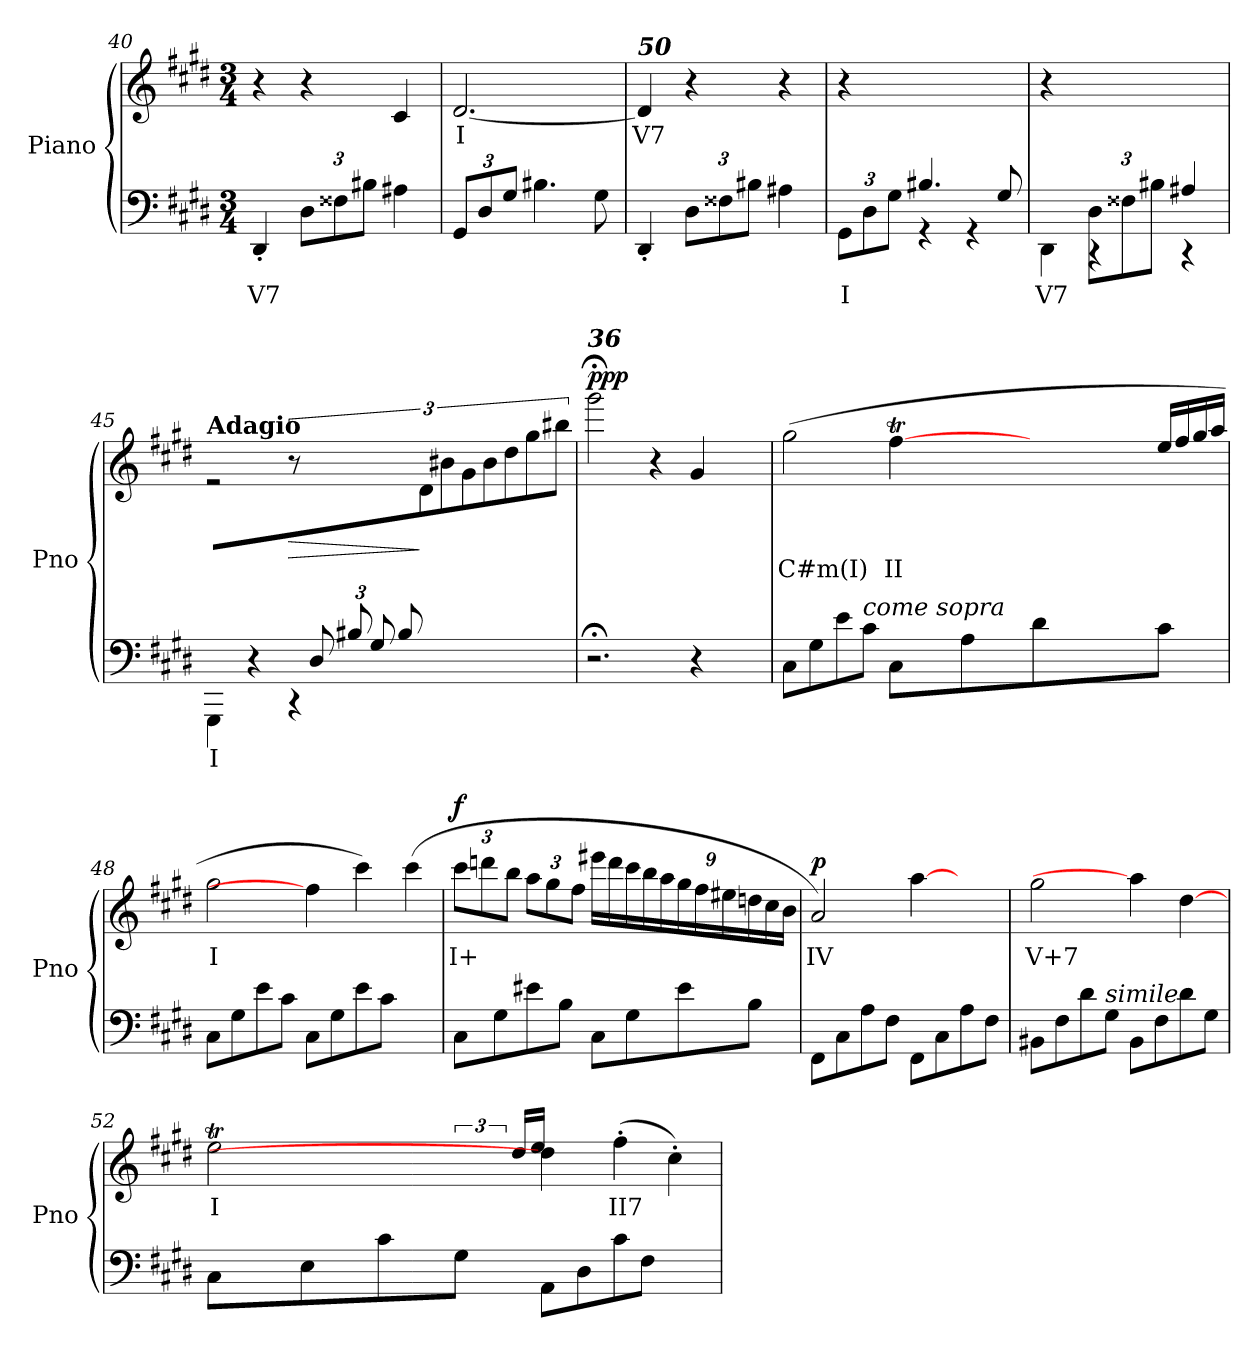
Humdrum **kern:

**kern	**text	**kern	**text	**dynam
*part1	*part1	*part1	*part1	*part1
*staff2	*staff2	*staff1	*staff1	*staff1/2
*I"Piano	*	*	*	*
*I'Pno	*	*	*	*
!!LO:PB:g=z
*clefF4	*	*clefG2	*	*
*k[f#c#g#d#]	*	*k[f#c#g#d#]	*	*
*M3/4	*	*M3/4	*	*
=40	=40	=40	=40	=40
!	!LO:LY:b	!	!	!
4DD#'/	V7	4r	.	.
*Xbrackettup	*	*	*	*
12D#\L	.	4r	.	.
12F##X\	.	.	.	.
12B#X\J	.	.	.	.
4A#X\	.	4c#/	.	.
=41	=41	=41	=41	=41
!	!	!	!LO:LY:b	!
12GG#/L	.	[2.d#/	I	.
12D#/	.	.	.	.
12G#/J	.	.	.	.
4.B#X\	.	.	.	.
8G#\	.	.	.	.
=42	=42	=42	=42	=42
!	!	!LO:TX:a:Bi:t=50	!	!
!	!	!	!LO:LY:b	!
4DD#'/	.	4d#/]	V7	.
12D#\L	.	4r	.	.
12F##X\	.	.	.	.
12B#X\J	.	.	.	.
4A#X\	.	4r	.	.
=43	=43	=43	=43	=43
*^	*	*	*	*
!	!	!LO:LY:b	!	!	!
4ryy	12GG#\L	I	4r	.	.
.	12D#\	.	.	.	.
.	12G#\J	.	.	.	.
4.B#X/	4r	.	2ryy	.	.
.	4r	.	.	.	.
8G#/	.	.	.	.	.
=44	=44	=44	=44	=44	=44
!	!	!LO:LY:b	!	!	!
4ryy	4DD#\	V7	4r	.	.
12D#\L	4r	.	2ryy	.	.
12F##X\	.	.	.	.	.
12B#X\J	.	.	.	.	.
4A#X/	4r	.	.	.	.
!!LO:LB:g=z
=45	=45	=45	=45	=45	=45
!	!	!	!LO:TX:a:B:t=Adagio	!	!
!	!	!LO:LY:b	!	!	!
12%7ryy	4GGG#\	I	2r	.	.
.	4r	.	.	.	.
!	!	!	!	!	!LO:HP:b
.	4r	.	12r	.	>
(>12D#/L	.	.	3ryy	.	.
12B#X/	.	.	.	.	.
12G#/	4ryy	.	.	.	.
12B#/	.	.	.	.	.
12%7ryy	.	.	12d#\	.	]
*	*	*	*Xbrackettup	*	*
.	2ryy	.	12b#X\	.	.
.	.	.	12g#\	.	.
.	.	.	12b#\	.	.
.	.	.	12dd#\	.	.
.	.	.	12gg#\	.	.
.	.	.	12bb#X\J	.	.
*v	*v	*	*	*	*
=46	=46	=46	=46	=46
!	!	!LO:TX:a:Bi:t=36	!	!
!	!	!	!	!LO:DY:b
2.r;<	.	2ggg#;<\)	.	ppp
.	.	4r	.	.
4r	.	4g#/	.	.
4ryy	.	4ryy	.	.
=47	=47	=47	=47	=47
!	!	!LO:TX:a:B:t=Tempo I	!	!
!	!	!	!LO:LY:b	!
*	*	*^	*	*
8C#\L	.	(>2gg#\	2ryy	C#m(I)	.
8G#\	.	.	.	.	.
8e\	.	.	.	.	.
!LO:TX:a:i:t=come sopra	!	!	!	!	!
8c#\J	.	.	.	.	.
!	!	!	!	!LO:LY:b	!
8C#\L	.	[4ff#T\	32ff#yy	II	.
.	.	.	32gg#yy	.	.
.	.	.	32ff#yy	.	.
.	.	.	32gg#yy	.	.
8A\	.	.	32ff#yy	.	.
.	.	.	32gg#yy	.	.
.	.	.	32ff#yy	.	.
.	.	.	32gg#yy	.	.
8d#\	.	4.ryy	32ff#yy	.	.
.	.	.	64gg#yy	.	.
.	.	.	64ff#yy	.	.
.	.	.	64gg#yy	.	.
.	.	.	64ff#yy	.	.
.	.	.	64gg#yy	.	.
.	.	.	64ff#yy	.	.
8c#\J	.	.	16ee/LL	.	.
.	.	.	16ff#/	.	.
8ryy	.	.	16gg#/	.	.
.	.	.	16aa/JJ	.	.
!!LO:LB:g=z
=48	=48	=48	=48	=48	=48
!	!	!	!	!LO:LY:b	!
*	*	*v	*v	*	*
8C#\L	.	2gg#\	I	.
8G#\	.	.	.	.
8e\	.	.	.	.
8c#\J	.	.	.	.
8C#\L	.	4ff#\]	.	.
8G#\	.	.	.	.
8e\	.	4ccc#\)	.	.
8c#\J	.	.	.	.
4ryy	.	(>4ccc#\	.	.
=49	=49	=49	=49	=49
!	!	!	!LO:LY:b	!LO:DY:b
8C#\L	.	12ccc#\L	I+	f
.	.	12dddn\	.	.
8G#\	.	.	.	.
.	.	12bb\J	.	.
8e#X\	.	12aa\L	.	.
.	.	12gg#\	.	.
8B\J	.	.	.	.
.	.	12ff#\J	.	.
8C#\L	.	16eee#X\LL	.	.
.	.	16ddd\	.	.
8G#\	.	24ccc#\	.	.
.	.	24bb\	.	.
.	.	24aa\	.	.
8e#\	.	24gg#\	.	.
.	.	24ff#\	.	.
.	.	24ee#X\	.	.
8B\J	.	24ddn\	.	.
.	.	24cc#\	.	.
.	.	24b\JJ	.	.
=50	=50	=50	=50	=50
!	!	!	!LO:LY:b	!LO:DY:b
8FF#\L	.	2a/)	IV	p
8C#\	.	.	.	.
8A\	.	.	.	.
8F#\J	.	.	.	.
8FF#\L	.	[4aa\	.	.
8C#\	.	.	.	.
8A\	.	4ryy	.	.
8F#\J	.	.	.	.
!!LO:PB:g=z
=51	=51	=51	=51	=51
!	!	!	!LO:LY:b	!
8BB#X\L	.	2gg#\	V+7	.
8F#\	.	.	.	.
8d#\	.	.	.	.
!LO:TX:a:i:t=simile	!	!	!	!
8G#\J	.	.	.	.
8BB#\L	.	4aa\]	.	.
8F#\	.	.	.	.
8d#\	.	[4dd#\	.	.
8G#\J	.	.	.	.
=52	=52	=52	=52	=52
!	!	!	!LO:LY:b	!
*	*	*^	*	*
8C#\L	.	2eeT\	32eeyy	I	.
.	.	.	32ff#yy	.	.
.	.	.	32eeyy	.	.
.	.	.	32ff#yy	.	.
8E\	.	.	32eeyy	.	.
.	.	.	32ff#yy	.	.
.	.	.	32eeyy	.	.
.	.	.	32ff#yy	.	.
8c#\	.	.	32eeyy	.	.
.	.	.	32ff#yy	.	.
.	.	.	32eeyy	.	.
.	.	.	32ff#yy	.	.
*	*	*	*brackettup	*	*
8G#\J	.	.	48eeyy	.	.
.	.	.	48ff#yy	.	.
.	.	.	48eeyy	.	.
.	.	.	16dd#/LL	.	.
8AA\L	.	4dd#\]	16ee/JJ	.	.
.	.	.	8ryy	.	.
8D#\	.	.	.	.	.
.	.	.	2ryy	.	.
!	!	!	!	!LO:LY:b	!
8c#\	.	(>4ff#'\	.	II7	.
8F#\J	.	.	.	.	.
4ryy	.	4cc#'\)	.	.	.
.	.	.	16ryy	.	.
*	*	*v	*v	*	*
=	=	=	=	=
*-	*-	*-	*-	*-
